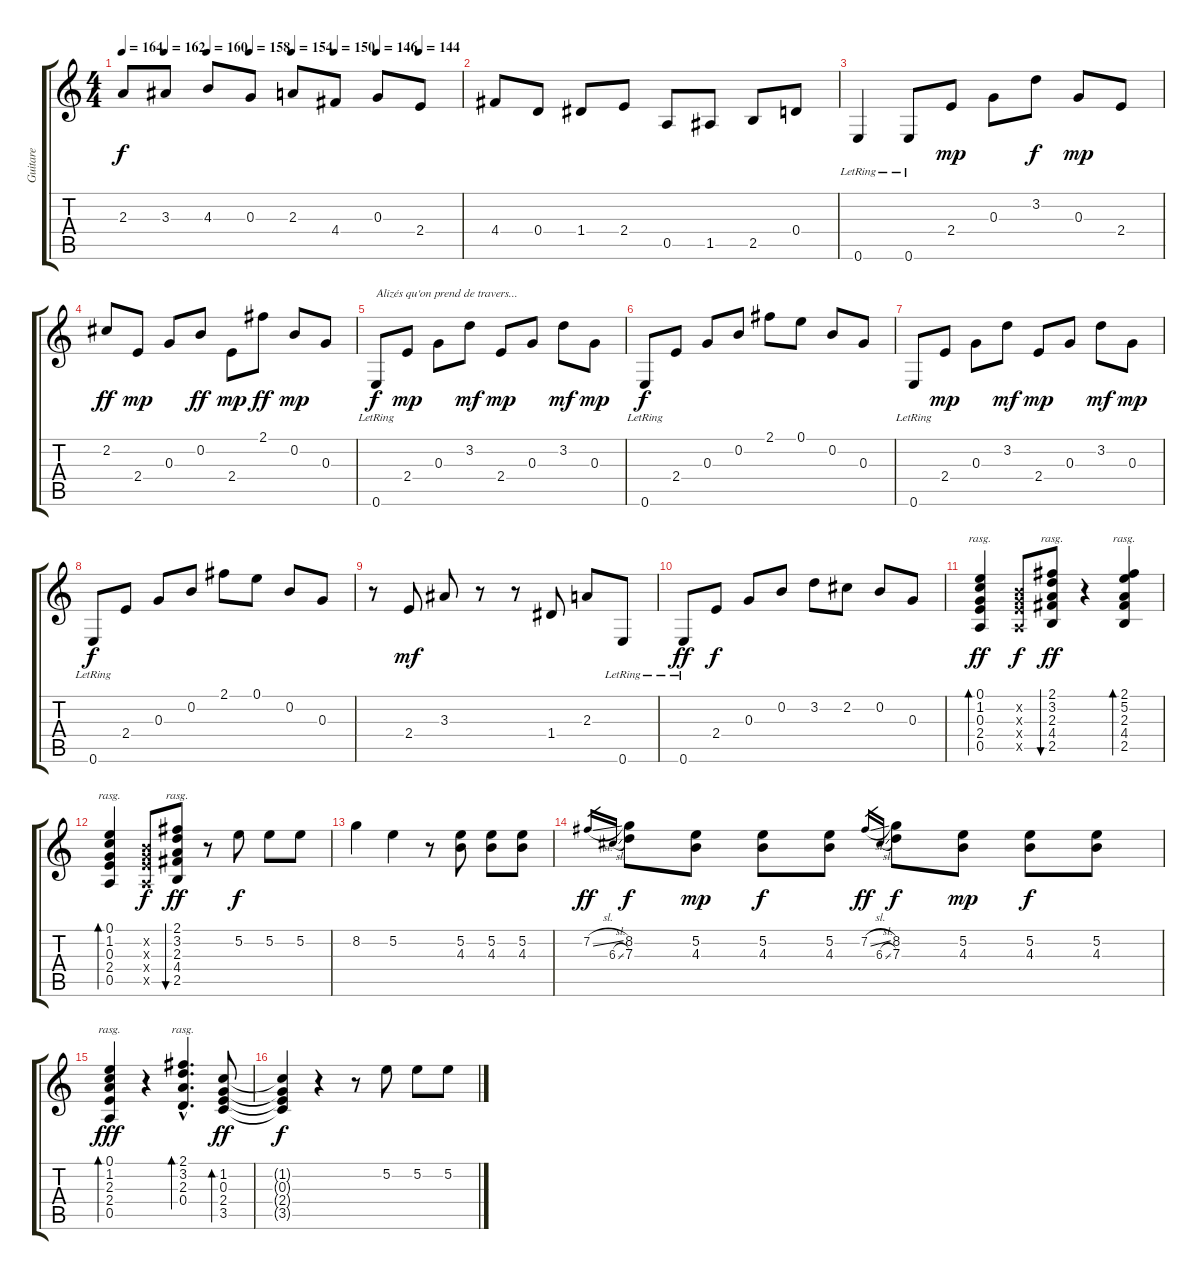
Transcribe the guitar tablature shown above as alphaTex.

\track ("Guitare" "Guitare") {instrument acousticguitarsteel}
\staff {score tabs}
\tuning (E4 B3 G3 D3 A2 E2) {hide}
\ts (4 4)
\tempo 164
\tempo (162 0.125)
\tempo (160 0.25)
\tempo (158 0.375)
\tempo (154 0.5)
\tempo (150 0.625)
\tempo (146 0.75)
\tempo (144 0.875)
\clef g2
\ks c
2.3.8{dy f} 3.3.8 4.3.8 0.3.8 2.3.8 4.4.8 0.3.8 2.4.8 |
4.4.8 0.4.8 1.4.8 2.4.8 0.5.8 1.5.8 2.5.8 0.4.8 |
0.6{lr}.4 0.6{lr}.8 2.4.8{dy mp} 0.3.8 3.2.8{dy f} 0.3.8{dy mp} 2.4.8 |
2.2.8{dy ff} 2.4.8{dy mp} 0.3.8 0.2.8{dy ff} 2.4.8{dy mp} 2.1.8{dy ff} 0.2.8{dy mp} 0.3.8 |
0.6{lr}.8{txt "Alizés qu'on prend de travers..." dy f} 2.4.8{dy mp} 0.3.8 3.2.8{dy mf} 2.4.8{dy mp} 0.3.8 3.2.8{dy mf} 0.3.8{dy mp} |
0.6{lr}.8{dy f} 2.4.8 0.3.8 0.2.8 2.1.8 0.1.8 0.2.8 0.3.8 |
0.6{lr}.8 2.4.8{dy mp} 0.3.8 3.2.8{dy mf} 2.4.8{dy mp} 0.3.8 3.2.8{dy mf} 0.3.8{dy mp} |
0.6{lr}.8{dy f} 2.4.8 0.3.8 0.2.8 2.1.8 0.1.8 0.2.8 0.3.8 |
r.8 2.4.8{dy mf} 3.3.8 r.8 r.8 1.4.8 2.3.8 0.6{lr}.8 |
0.6{lr}.8{dy ff} 2.4.8{dy f} 0.3.8 0.2.8 3.2.8 2.2.8 0.2.8 0.3.8 |
(0.1 1.2 0.3 2.4 0.5).4{bd 120 rasg ii dy ff} (0.2{x} 0.3{x} 2.4{x} 0.5{x}).8{dy f} (2.1 3.2 2.3 4.4 2.5).8{bu 120 rasg ii dy ff} r.4 (2.1 5.2 2.3 4.4 2.5).4{bd 120 rasg ii} |
(0.1 1.2 0.3 2.4 0.5).4{bd 120 rasg ii} (0.2{x} 0.3{x} 2.4{x} 0.5{x}).8{dy f} (2.1 3.2 2.3 4.4 2.5).8{bu 120 rasg ii dy ff} r.8 5.2.8{dy f} 5.2.8 5.2.8 |
8.2.4 5.2.4 r.8 (5.2 4.3).8 (5.2 4.3).8 (5.2 4.3).8 |
7.2{sl}.16{gr dy ff} 6.3{sl}.16{gr} (8.2 7.3).8{dy f} (5.2 4.3).8{dy mp} (5.2 4.3).8{dy f} (5.2 4.3).8 7.2{sl}.16{gr dy ff} 6.3{sl}.16{gr} (8.2 7.3).8{dy f} (5.2 4.3).8{dy mp} (5.2 4.3).8{dy f} (5.2 4.3).8 |
(0.1 1.2 2.3 2.4 0.5).4{bd 240 rasg ii dy fff} r.4 (2.1{hac} 3.2{hac} 2.3{hac} 0.4{hac}).4{d bd 120 rasg ii} (1.2 0.3 2.4 3.5).8{bd 60 dy ff} |
(1.2{t} 0.3{t} 2.4{t} 3.5{t}).4{dy f} r.4 r.8 5.2.8 5.2.8 5.2.8
